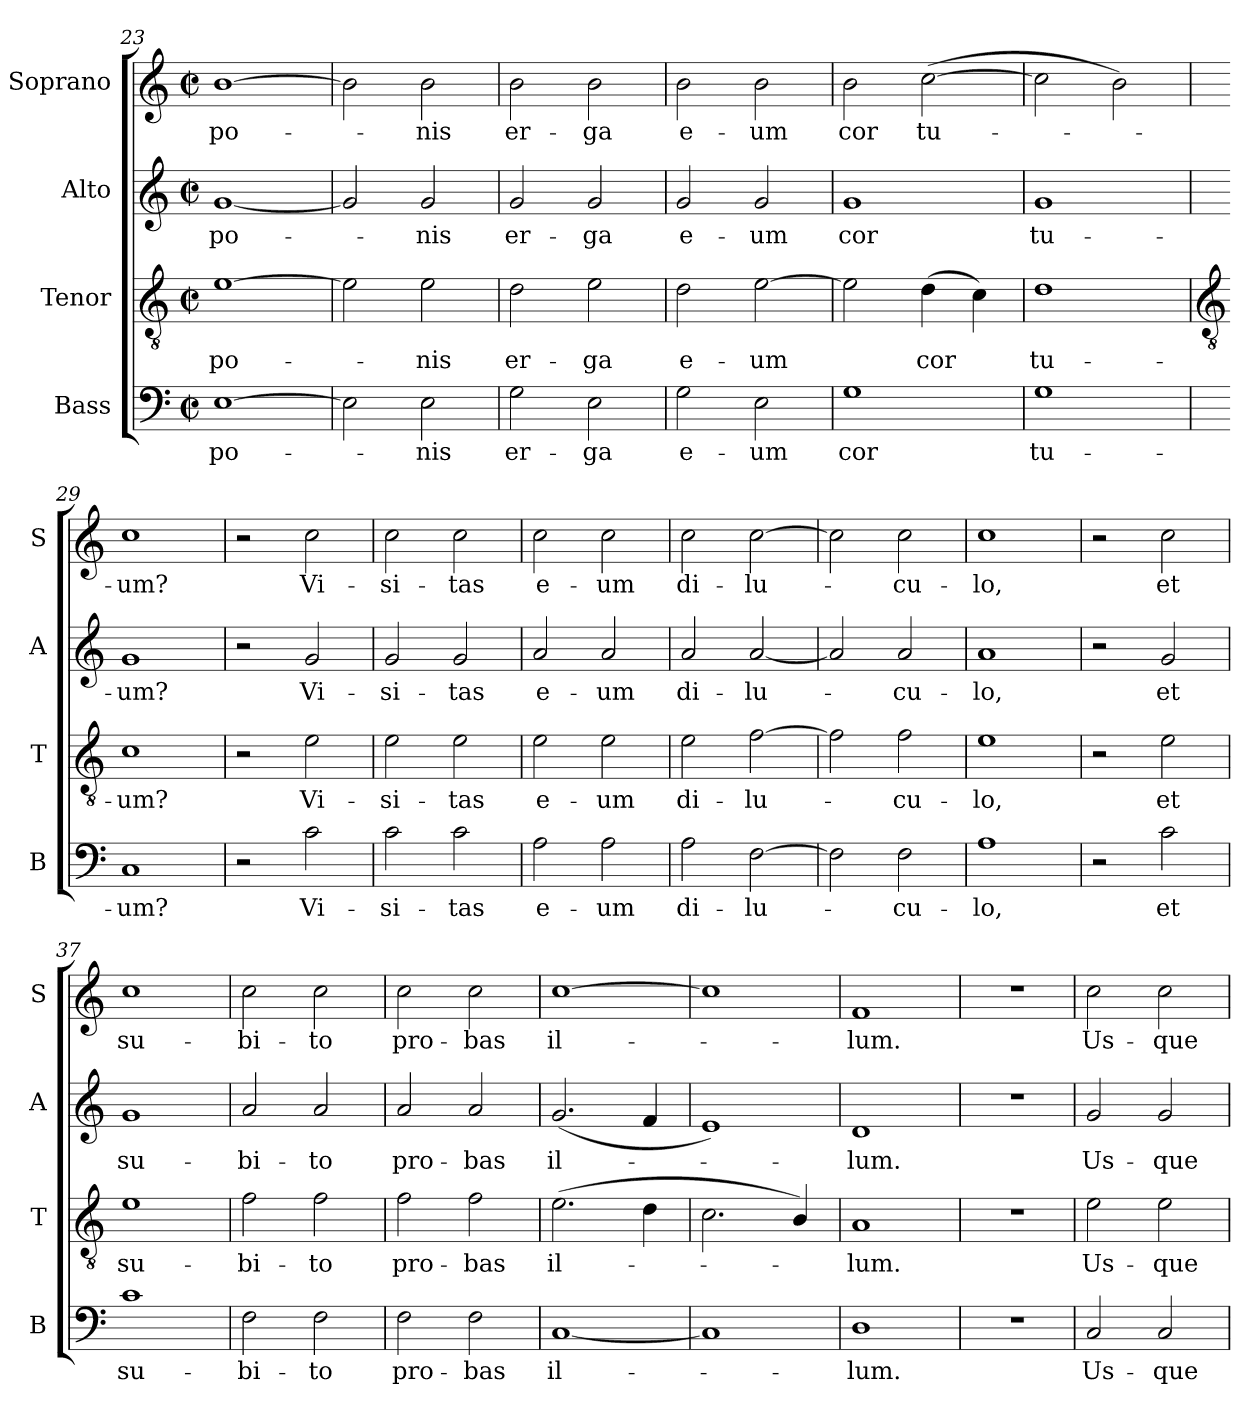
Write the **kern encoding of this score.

**kern	**text	**kern	**text	**kern	**text	**kern	**text
*part4	*part4	*part3	*part3	*part2	*part2	*part1	*part1
*staff4	*staff4	*staff3	*staff3	*staff2	*staff2	*staff1	*staff1
*I"Bass	*	*I"Tenor	*	*I"Alto	*	*I"Soprano	*
*I'B	*	*I'T	*	*I'A	*	*I'S	*
*clefF4	*	*clefGv2	*	*clefG2	*	*clefG2	*
*k[]	*	*k[]	*	*k[]	*	*k[]	*
*C:	*	*C:	*	*C:	*	*C:	*
*M2/2	*	*M2/2	*	*M2/2	*	*M2/2	*
*met(c|)	*	*met(c|)	*	*met(c|)	*	*met(c|)	*
=23	=23	=23	=23	=23	=23	=23	=23
!	!LO:LY:b	!	!LO:LY:b	!	!LO:LY:b	!	!LO:LY:b
[1E	-po-	[1e	-po-	[1g	-po-	[1b	-po-
=24	=24	=24	=24	=24	=24	=24	=24
2E]	.	2e]	.	2g]	.	2b]	.
!	!LO:LY:b	!	!LO:LY:b	!	!LO:LY:b	!	!LO:LY:b
2E	nis	2e	nis	2g	nis	2b	nis
=25	=25	=25	=25	=25	=25	=25	=25
!	!LO:LY:b	!	!LO:LY:b	!	!LO:LY:b	!	!LO:LY:b
2G	er-	2d	er-	2g	er-	2b	er-
!	!LO:LY:b	!	!LO:LY:b	!	!LO:LY:b	!	!LO:LY:b
2E	-ga	2e	-ga	2g	-ga	2b	-ga
=26	=26	=26	=26	=26	=26	=26	=26
!	!LO:LY:b	!	!LO:LY:b	!	!LO:LY:b	!	!LO:LY:b
2G	e-	2d	e-	2g	e-	2b	e-
!	!LO:LY:b	!	!LO:LY:b	!	!LO:LY:b	!	!LO:LY:b
2E	-um	[2e	-um	2g	-um	2b	-um
=27	=27	=27	=27	=27	=27	=27	=27
!	!LO:LY:b	!	!	!	!LO:LY:b	!	!LO:LY:b
1G	cor	2e]	.	1g	cor	2b	cor
!	!	!	!LO:LY:b	!	!	!	!LO:LY:b
.	.	(>4d	cor	.	.	(>[2cc	tu-
.	.	4c)	.	.	.	.	.
=28	=28	=28	=28	=28	=28	=28	=28
!	!LO:LY:b	!	!LO:LY:b	!	!LO:LY:b	!	!
1G	tu-	1d	tu-	1g	tu-	2cc]	.
.	.	.	.	.	.	2b)	.
!!LO:LB:g=z
=29	=29	=29	=29	=29	=29	=29	=29
*	*	*clefGv2	*	*	*	*	*
!	!LO:LY:b	!	!LO:LY:b	!	!LO:LY:b	!	!LO:LY:b
1C	-um?	1c	-um?	1g	-um?	1cc	um?
=30	=30	=30	=30	=30	=30	=30	=30
2r	.	2r	.	2r	.	2r	.
!	!LO:LY:b	!	!LO:LY:b	!	!LO:LY:b	!	!LO:LY:b
2c	Vi-	2e	Vi-	2g	Vi-	2cc	Vi-
=31	=31	=31	=31	=31	=31	=31	=31
!	!LO:LY:b	!	!LO:LY:b	!	!LO:LY:b	!	!LO:LY:b
2c	-si-	2e	-si-	2g	-si-	2cc	-si-
!	!LO:LY:b	!	!LO:LY:b	!	!LO:LY:b	!	!LO:LY:b
2c	-tas	2e	-tas	2g	-tas	2cc	-tas
=32	=32	=32	=32	=32	=32	=32	=32
!	!LO:LY:b	!	!LO:LY:b	!	!LO:LY:b	!	!LO:LY:b
2A	e-	2e	e-	2a	e-	2cc	e-
!	!LO:LY:b	!	!LO:LY:b	!	!LO:LY:b	!	!LO:LY:b
2A	-um	2e	-um	2a	-um	2cc	-um
=33	=33	=33	=33	=33	=33	=33	=33
!	!LO:LY:b	!	!LO:LY:b	!	!LO:LY:b	!	!LO:LY:b
2A	di-	2e	di-	2a	di-	2cc	di-
!	!LO:LY:b	!	!LO:LY:b	!	!LO:LY:b	!	!LO:LY:b
[2F	-lu-	[2f	-lu-	[2a	-lu-	[2cc	-lu-
=34	=34	=34	=34	=34	=34	=34	=34
2F]	.	2f]	.	2a]	.	2cc]	.
!	!LO:LY:b	!	!LO:LY:b	!	!LO:LY:b	!	!LO:LY:b
2F	cu-	2f	cu-	2a	cu-	2cc	cu-
=35	=35	=35	=35	=35	=35	=35	=35
!	!LO:LY:b	!	!LO:LY:b	!	!LO:LY:b	!	!LO:LY:b
1A	-lo,	1e	-lo,	1a	-lo,	1cc	-lo,
=36	=36	=36	=36	=36	=36	=36	=36
2r	.	2r	.	2r	.	2r	.
!	!LO:LY:b	!	!LO:LY:b	!	!LO:LY:b	!	!LO:LY:b
2c	et	2e	et	2g	et	2cc	et
=37	=37	=37	=37	=37	=37	=37	=37
!	!LO:LY:b	!	!LO:LY:b	!	!LO:LY:b	!	!LO:LY:b
1c	su-	1e	su-	1g	su-	1cc	su-
=38	=38	=38	=38	=38	=38	=38	=38
!	!LO:LY:b	!	!LO:LY:b	!	!LO:LY:b	!	!LO:LY:b
2F	-bi-	2f	-bi-	2a	-bi-	2cc	-bi-
!	!LO:LY:b	!	!LO:LY:b	!	!LO:LY:b	!	!LO:LY:b
2F	-to	2f	-to	2a	-to	2cc	-to
=39	=39	=39	=39	=39	=39	=39	=39
!	!LO:LY:b	!	!LO:LY:b	!	!LO:LY:b	!	!LO:LY:b
2F	pro-	2f	pro-	2a	pro-	2cc	pro-
!	!LO:LY:b	!	!LO:LY:b	!	!LO:LY:b	!	!LO:LY:b
2F	-bas	2f	-bas	2a	-bas	2cc	-bas
=40	=40	=40	=40	=40	=40	=40	=40
!	!LO:LY:b	!	!LO:LY:b	!	!LO:LY:b	!	!LO:LY:b
[1C	il-	(>2.e	il-	(<2.g	il-	[1cc	il-
.	.	4d	.	4f	.	.	.
=41	=41	=41	=41	=41	=41	=41	=41
1C]	.	2.c	.	1e)	.	1cc]	.
.	.	4B/)	.	.	.	.	.
=42	=42	=42	=42	=42	=42	=42	=42
!	!LO:LY:b	!	!LO:LY:b	!	!LO:LY:b	!	!LO:LY:b
1D	lum.	1A	lum.	1d	lum.	1f	lum.
=43	=43	=43	=43	=43	=43	=43	=43
1r	.	1r	.	1r	.	1r	.
=44	=44	=44	=44	=44	=44	=44	=44
!	!LO:LY:b	!	!LO:LY:b	!	!LO:LY:b	!	!LO:LY:b
2C	Us-	2e	Us-	2g	Us-	2cc	Us-
!	!LO:LY:b	!	!LO:LY:b	!	!LO:LY:b	!	!LO:LY:b
2C	-que-	2e	-que-	2g	-que-	2cc	-que-
=	=	=	=	=	=	=	=
*-	*-	*-	*-	*-	*-	*-	*-
